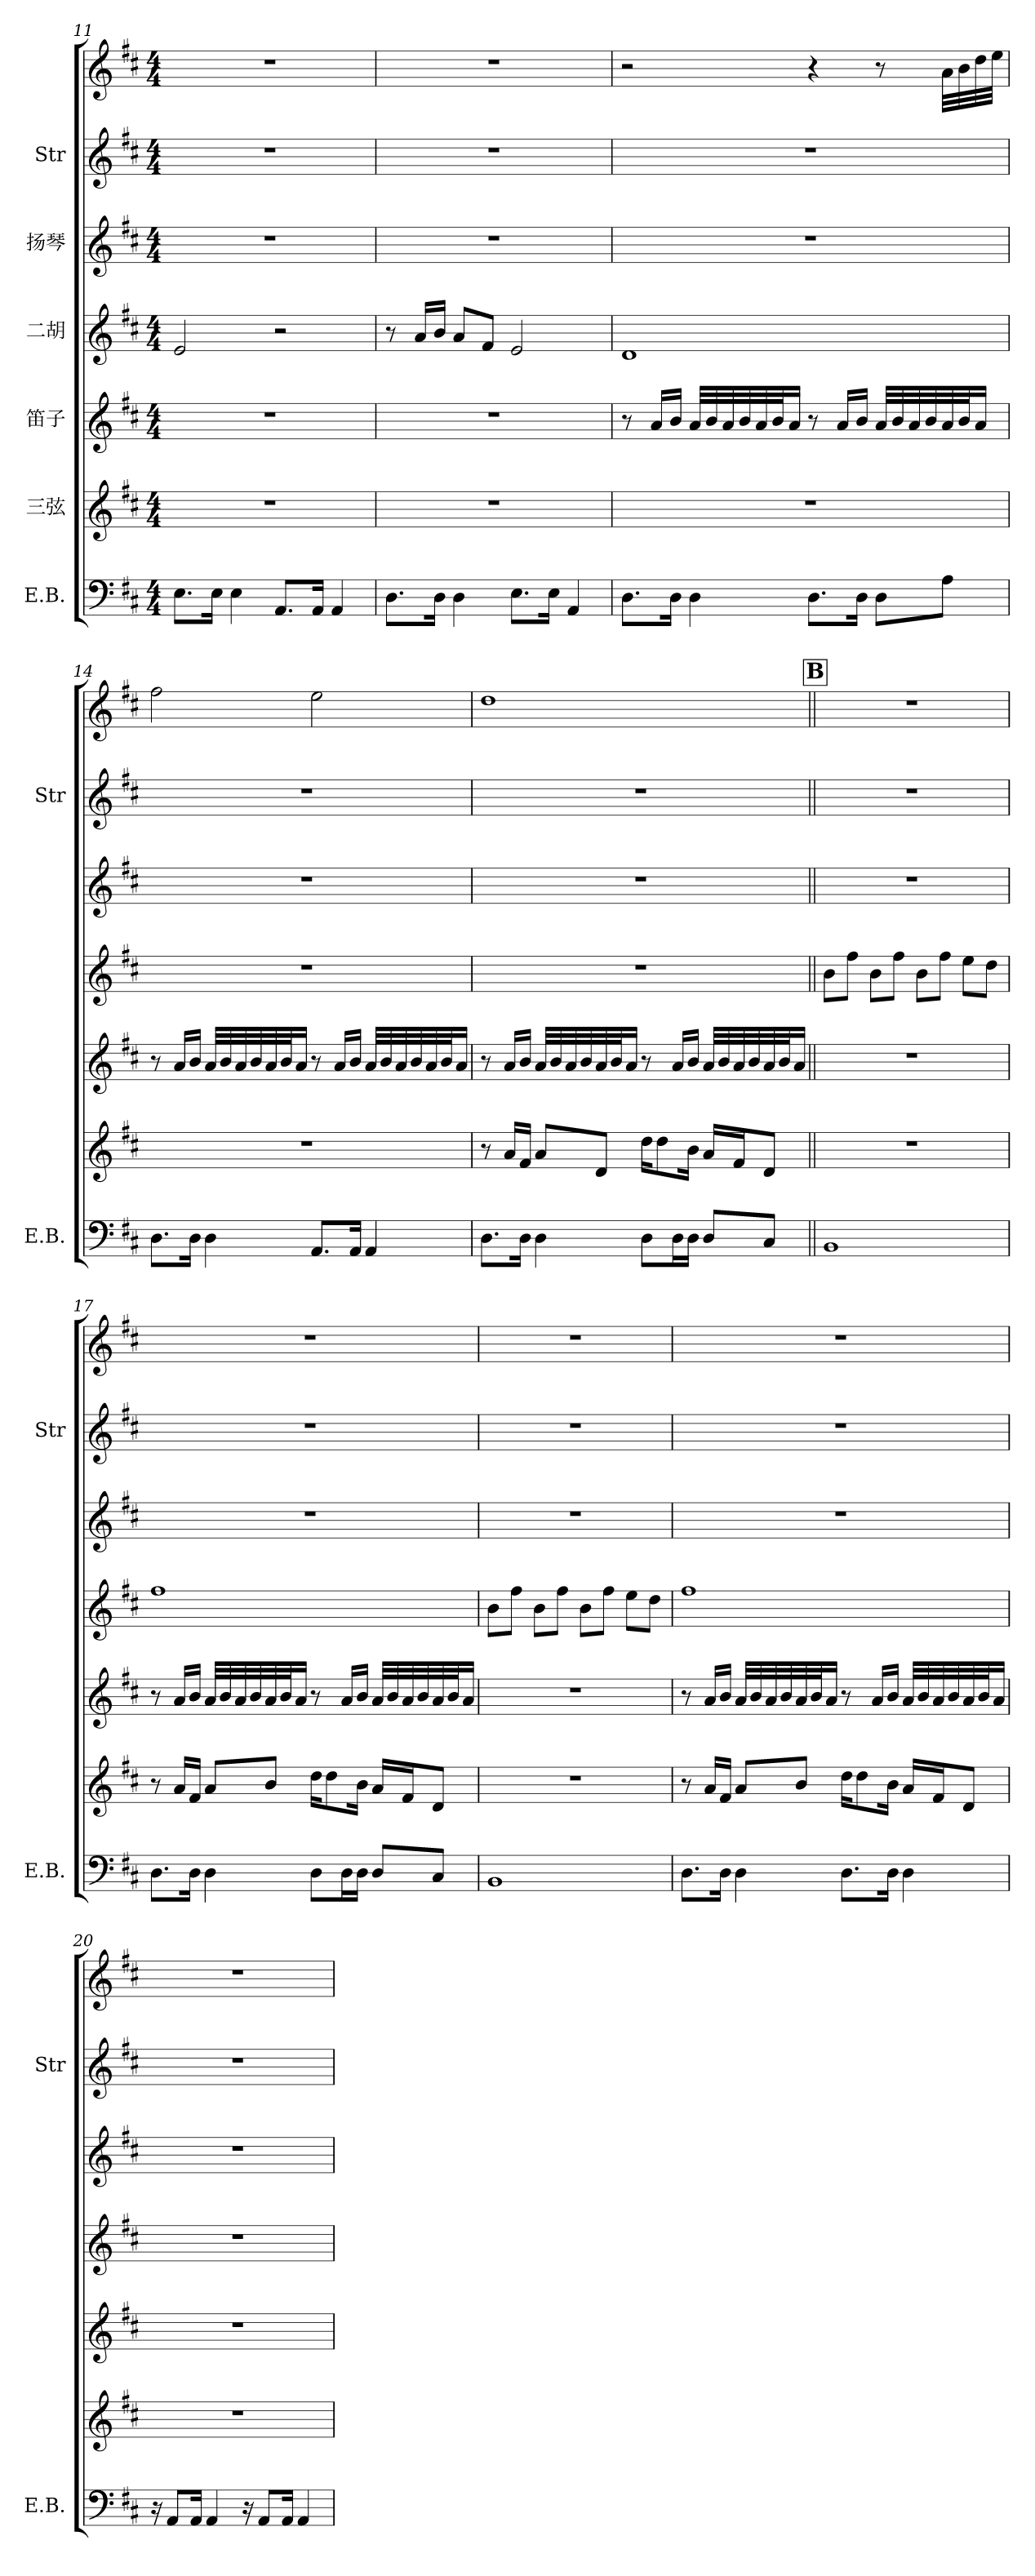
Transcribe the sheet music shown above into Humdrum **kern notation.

**kern	**kern	**kern	**kern	**kern	**kern	**kern
*part6	*part5	*part4	*part3	*part2	*part1	*part1
*staff7	*staff6	*staff5	*staff4	*staff3	*staff2	*staff1
*I"E.B.	*I"三弦	*I"笛子	*I"二胡	*I"扬琴	*I"Str	*
*I'E.B.	*	*	*	*	*I'Str	*
*clefF4	*clefG2	*clefG2	*clefG2	*clefG2	*clefG2	*clefG2
*ITrd7c12	*	*ITrd-7c-12	*	*	*	*
*k[f#c#]	*k[f#c#]	*k[f#c#]	*k[f#c#]	*k[f#c#]	*k[f#c#]	*k[f#c#]
*M4/4	*M4/4	*M4/4	*M4/4	*M4/4	*M4/4	*M4/4
=11	=11	=11	=11	=11	=11	=11
8.EEL	1r	1r	2e	1r	1r	1r
16EEJk	.	.	.	.	.	.
4EE	.	.	.	.	.	.
8.AAAL	.	.	2r	.	.	.
16AAAJk	.	.	.	.	.	.
4AAA	.	.	.	.	.	.
=12	=12	=12	=12	=12	=12	=12
8.DDL	1r	1r	8r	1r	1r	1r
.	.	.	16aLL	.	.	.
16DDJk	.	.	16bJJ	.	.	.
4DD	.	.	8aL	.	.	.
.	.	.	8f#J	.	.	.
8.EEL	.	.	2e	.	.	.
16EEJk	.	.	.	.	.	.
4AAA	.	.	.	.	.	.
=13	=13	=13	=13	=13	=13	=13
8.DDL	1r	8r	1d	1r	1r	2r
.	.	16aaLL	.	.	.	.
16DDJk	.	16bbJJ	.	.	.	.
4DD	.	32aaLLL	.	.	.	.
.	.	32bb	.	.	.	.
.	.	32aa	.	.	.	.
.	.	32bb	.	.	.	.
.	.	32aa	.	.	.	.
.	.	32bbJ	.	.	.	.
.	.	16aaJJ	.	.	.	.
8.DDL	.	8r	.	.	.	4r
.	.	16aaLL	.	.	.	.
16DDJk	.	16bbJJ	.	.	.	.
8DDL	.	32aaLLL	.	.	.	8r
.	.	32bb	.	.	.	.
.	.	32aa	.	.	.	.
.	.	32bb	.	.	.	.
8AAJ	.	32aa	.	.	.	32aLLL
.	.	32bbJ	.	.	.	32b
.	.	16aaJJ	.	.	.	32dd
.	.	.	.	.	.	32eeJJJ
!!LO:LB:g=z
=14	=14	=14	=14	=14	=14	=14
8.DDL	1r	8r	1r	1r	1r	2ff#
.	.	16aaLL	.	.	.	.
16DDJk	.	16bbJJ	.	.	.	.
4DD	.	32aaLLL	.	.	.	.
.	.	32bb	.	.	.	.
.	.	32aa	.	.	.	.
.	.	32bb	.	.	.	.
.	.	32aa	.	.	.	.
.	.	32bbJ	.	.	.	.
.	.	16aaJJ	.	.	.	.
8.AAAL	.	8r	.	.	.	2ee
.	.	16aaLL	.	.	.	.
16AAAJk	.	16bbJJ	.	.	.	.
4AAA	.	32aaLLL	.	.	.	.
.	.	32bb	.	.	.	.
.	.	32aa	.	.	.	.
.	.	32bb	.	.	.	.
.	.	32aa	.	.	.	.
.	.	32bbJ	.	.	.	.
.	.	16aaJJ	.	.	.	.
=15	=15	=15	=15	=15	=15	=15
8.DDL	8r	8r	1r	1r	1r	1dd
.	16aLL	16aaLL	.	.	.	.
16DDJk	16f#JJ	16bbJJ	.	.	.	.
4DD	8aL	32aaLLL	.	.	.	.
.	.	32bb	.	.	.	.
.	.	32aa	.	.	.	.
.	.	32bb	.	.	.	.
.	8dJ	32aa	.	.	.	.
.	.	32bbJ	.	.	.	.
.	.	16aaJJ	.	.	.	.
8DDL	16ddKL	8r	.	.	.	.
.	8dd	.	.	.	.	.
16DDL	.	16aaLL	.	.	.	.
16DDJJ	16bJk	16bbJJ	.	.	.	.
8DDL	16aLL	32aaLLL	.	.	.	.
.	.	32bb	.	.	.	.
.	16f#J	32aa	.	.	.	.
.	.	32bb	.	.	.	.
8CC#J	8dJ	32aa	.	.	.	.
.	.	32bbJ	.	.	.	.
.	.	16aaJJ	.	.	.	.
!!LO:REH:place=s1:a:B:t=B
=16||	=16||	=16||	=16||	=16||	=16||	=16||
1BBB	1r	1r	8bL	1r	1r	1r
.	.	.	8ff#J	.	.	.
.	.	.	8bL	.	.	.
.	.	.	8ff#J	.	.	.
.	.	.	8bL	.	.	.
.	.	.	8ff#J	.	.	.
.	.	.	8eeL	.	.	.
.	.	.	8ddJ	.	.	.
=17	=17	=17	=17	=17	=17	=17
8.DDL	8r	8r	1ff#	1r	1r	1r
.	16aLL	16aaLL	.	.	.	.
16DDJk	16f#JJ	16bbJJ	.	.	.	.
4DD	8aL	32aaLLL	.	.	.	.
.	.	32bb	.	.	.	.
.	.	32aa	.	.	.	.
.	.	32bb	.	.	.	.
.	8bJ	32aa	.	.	.	.
.	.	32bbJ	.	.	.	.
.	.	16aaJJ	.	.	.	.
8DDL	16ddKL	8r	.	.	.	.
.	8dd	.	.	.	.	.
16DDL	.	16aaLL	.	.	.	.
16DDJJ	16bJk	16bbJJ	.	.	.	.
8DDL	16aLL	32aaLLL	.	.	.	.
.	.	32bb	.	.	.	.
.	16f#J	32aa	.	.	.	.
.	.	32bb	.	.	.	.
8CC#J	8dJ	32aa	.	.	.	.
.	.	32bbJ	.	.	.	.
.	.	16aaJJ	.	.	.	.
=18	=18	=18	=18	=18	=18	=18
1BBB	1r	1r	8bL	1r	1r	1r
.	.	.	8ff#J	.	.	.
.	.	.	8bL	.	.	.
.	.	.	8ff#J	.	.	.
.	.	.	8bL	.	.	.
.	.	.	8ff#J	.	.	.
.	.	.	8eeL	.	.	.
.	.	.	8ddJ	.	.	.
=19	=19	=19	=19	=19	=19	=19
8.DDL	8r	8r	1ff#	1r	1r	1r
.	16aLL	16aaLL	.	.	.	.
16DDJk	16f#JJ	16bbJJ	.	.	.	.
4DD	8aL	32aaLLL	.	.	.	.
.	.	32bb	.	.	.	.
.	.	32aa	.	.	.	.
.	.	32bb	.	.	.	.
.	8bJ	32aa	.	.	.	.
.	.	32bbJ	.	.	.	.
.	.	16aaJJ	.	.	.	.
8.DDL	16ddKL	8r	.	.	.	.
.	8dd	.	.	.	.	.
.	.	16aaLL	.	.	.	.
16DDJk	16bJk	16bbJJ	.	.	.	.
4DD	16aLL	32aaLLL	.	.	.	.
.	.	32bb	.	.	.	.
.	16f#J	32aa	.	.	.	.
.	.	32bb	.	.	.	.
.	8dJ	32aa	.	.	.	.
.	.	32bbJ	.	.	.	.
.	.	16aaJJ	.	.	.	.
!!LO:LB:g=z
=20	=20	=20	=20	=20	=20	=20
16r	1r	1r	1r	1r	1r	1r
8AAAL	.	.	.	.	.	.
16AAAJk	.	.	.	.	.	.
4AAA	.	.	.	.	.	.
16r	.	.	.	.	.	.
8AAAL	.	.	.	.	.	.
16AAAJk	.	.	.	.	.	.
4AAA	.	.	.	.	.	.
=	=	=	=	=	=	=
*-	*-	*-	*-	*-	*-	*-
